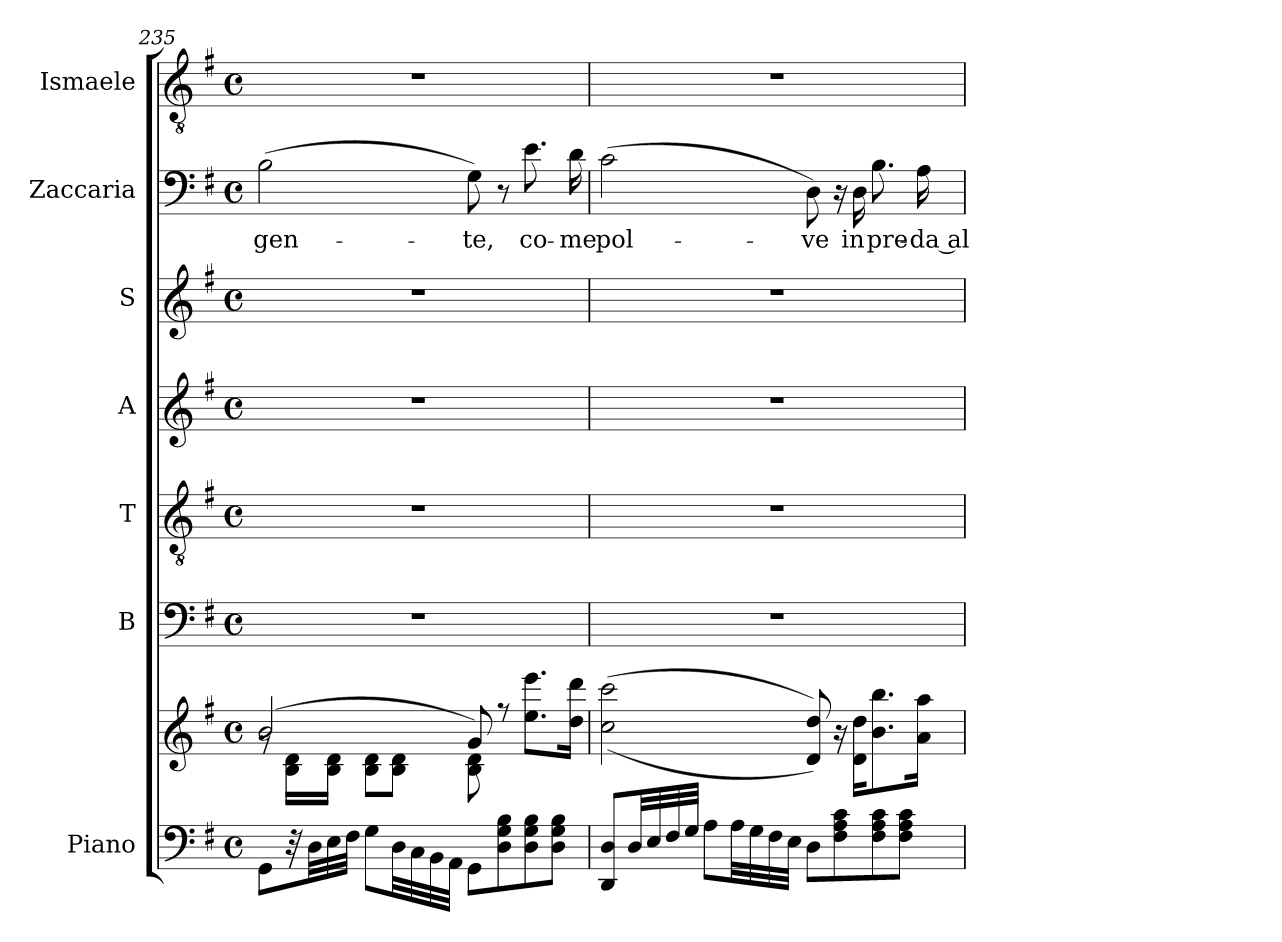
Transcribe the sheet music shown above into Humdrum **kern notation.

**kern	**kern	**kern	**kern	**kern	**kern	**kern	**text	**kern
*part7	*part7	*part6	*part5	*part4	*part3	*part2	*part2	*part1
*staff8	*staff7	*staff6	*staff5	*staff4	*staff3	*staff2	*staff2	*staff1
*I"Piano	*	*I"B	*I"T	*I"A	*I"S	*I"Zaccaria	*	*I"Ismaele
*I'Pno	*	*I'B	*I'T	*I'A	*I'S	*	*	*
*clefF4	*clefG2	*clefF4	*clefGv2	*clefG2	*clefG2	*clefF4	*	*clefGv2
*k[f#]	*k[f#]	*k[f#]	*k[f#]	*k[f#]	*k[f#]	*k[f#]	*	*k[f#]
*M4/4	*M4/4	*M4/4	*M4/4	*M4/4	*M4/4	*M4/4	*	*M4/4
*met(c)	*met(c)	*met(c)	*met(c)	*met(c)	*met(c)	*met(c)	*	*met(c)
=235	=235	=235	=235	=235	=235	=235	=235	=235
*	*^	*	*	*	*	*	*	*
!	!	!	!	!	!	!	!	!LO:LY:b	!
8GG\L	(2b/	8rg	1r	1r	1r	1r	(2B\	-gen-	1r
32r	.	16B\ 16d\LL	.	.	.	.	.	.	.
32D\LL	.	.	.	.	.	.	.	.	.
32E\	.	16B\ 16d\JJ	.	.	.	.	.	.	.
32F#\JJJ	.	.	.	.	.	.	.	.	.
8G\L	.	8B\ 8d\L	.	.	.	.	.	.	.
32D\LL	.	8B\ 8d\J	.	.	.	.	.	.	.
32C\	.	.	.	.	.	.	.	.	.
32BB\	.	.	.	.	.	.	.	.	.
32AA\JJJ	.	.	.	.	.	.	.	.	.
!	!	!	!	!	!	!	!	!LO:LY:b	!
8GG\L	8g/)	8B\ 8d\	.	.	.	.	8G\)	-te,	.
8D\ 8G\ 8B\	8ryy	8rff	.	.	.	.	8r	.	.
!	!	!	!	!	!	!	!	!LO:LY:b	!
8D\ 8G\ 8B\	4reeeyy	8.ee\ 8.eee\L	.	.	.	.	8.e\	co-	.
8D\ 8G\ 8B\J	.	.	.	.	.	.	.	.	.
!	!	!	!	!	!	!	!	!LO:LY:b	!
.	.	16dd\ 16ddd\Jk	.	.	.	.	16d\	-me	.
!!LO:LB:g=z
=236	=236	=236	=236	=236	=236	=236	=236	=236	=236
!	!	!	!	!	!	!	!	!LO:LY:b	!
*	*v	*v	*	*	*	*	*	*	*
8DD/ 8D/L	((2cc\ 2ccc\	1r	1r	1r	1r	(2c\	pol-	1r
32D/LL	.	.	.	.	.	.	.	.
32E/	.	.	.	.	.	.	.	.
32F#/	.	.	.	.	.	.	.	.
32G/JJJ	.	.	.	.	.	.	.	.
8A\L	.	.	.	.	.	.	.	.
32A\LL	.	.	.	.	.	.	.	.
32G\	.	.	.	.	.	.	.	.
32F#\	.	.	.	.	.	.	.	.
32E\JJJ	.	.	.	.	.	.	.	.
!	!	!	!	!	!	!	!LO:LY:b	!
8D\L	8d/ 8dd/))	.	.	.	.	8D\)	-ve	.
8F#\ 8A\ 8c\	16r	.	.	.	.	16r	.	.
!	!	!	!	!	!	!	!LO:LY:b	!
.	16d\ 16dd\KL	.	.	.	.	16D\	in	.
!	!	!	!	!	!	!	!LO:LY:b	!
8F#\ 8A\ 8c\	8.b\ 8.bb\	.	.	.	.	8.B\	pre-	.
8F#\ 8A\ 8c\J	.	.	.	.	.	.	.	.
!	!	!	!	!	!	!	!LO:LY:b	!
.	16a\ 16aa\Jk	.	.	.	.	16A\	-da al	.
=	=	=	=	=	=	=	=	=
*-	*-	*-	*-	*-	*-	*-	*-	*-
